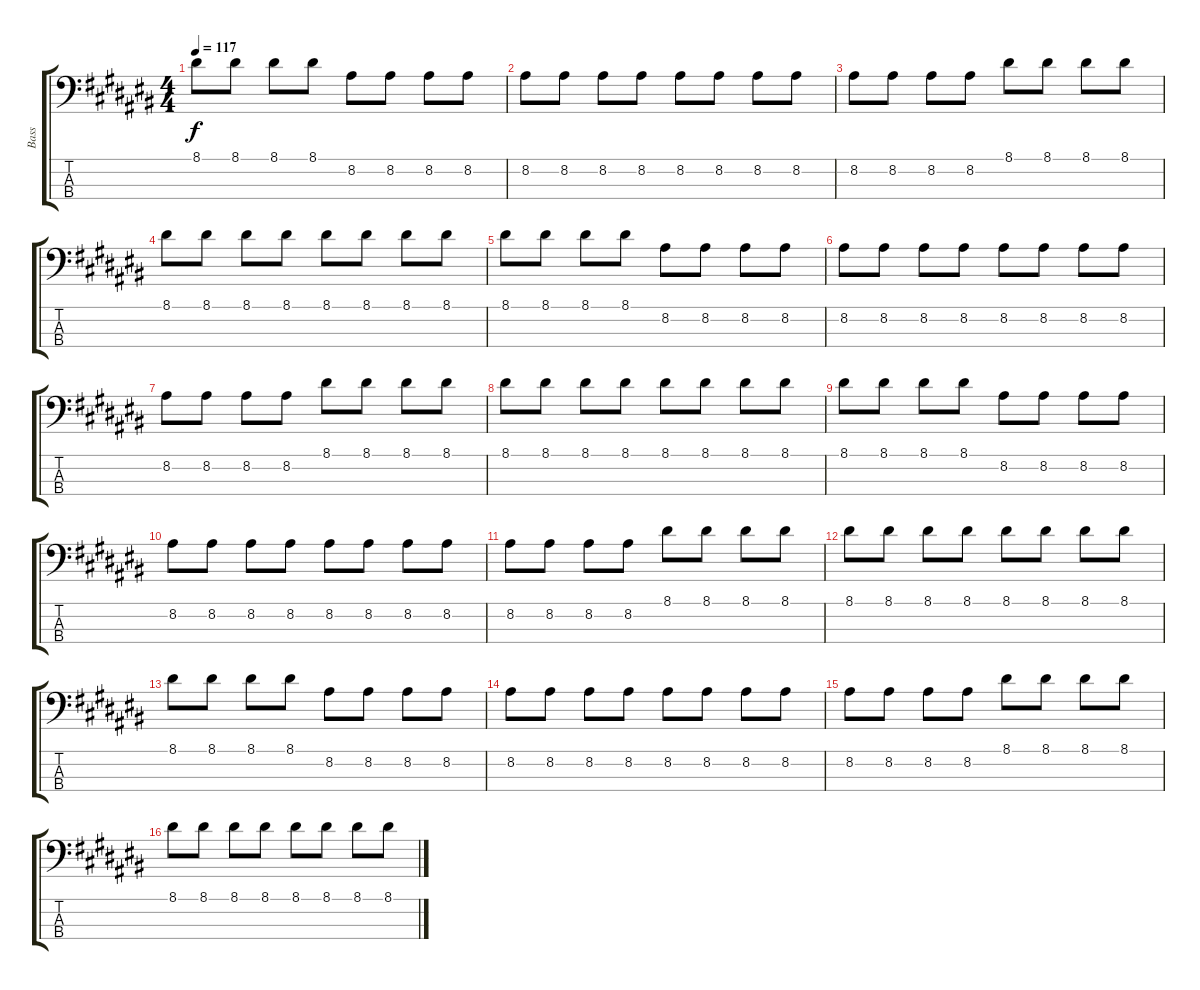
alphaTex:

\track ("Bass" "Bass") {instrument electricbassfinger}
\staff {score tabs}
\tuning (G2 D2 A1 E1) {hide}
\ts (4 4)
\tempo 117
\clef f4
\ks a#minor
8.1.8{dy f} 8.1.8 8.1.8 8.1.8 8.2.8 8.2.8 8.2.8 8.2.8 |
8.2.8 8.2.8 8.2.8 8.2.8 8.2.8 8.2.8 8.2.8 8.2.8 |
8.2.8 8.2.8 8.2.8 8.2.8 8.1.8 8.1.8 8.1.8 8.1.8 |
8.1.8 8.1.8 8.1.8 8.1.8 8.1.8 8.1.8 8.1.8 8.1.8 |
8.1.8 8.1.8 8.1.8 8.1.8 8.2.8 8.2.8 8.2.8 8.2.8 |
8.2.8 8.2.8 8.2.8 8.2.8 8.2.8 8.2.8 8.2.8 8.2.8 |
8.2.8 8.2.8 8.2.8 8.2.8 8.1.8 8.1.8 8.1.8 8.1.8 |
8.1.8 8.1.8 8.1.8 8.1.8 8.1.8 8.1.8 8.1.8 8.1.8 |
8.1.8 8.1.8 8.1.8 8.1.8 8.2.8 8.2.8 8.2.8 8.2.8 |
8.2.8 8.2.8 8.2.8 8.2.8 8.2.8 8.2.8 8.2.8 8.2.8 |
8.2.8 8.2.8 8.2.8 8.2.8 8.1.8 8.1.8 8.1.8 8.1.8 |
8.1.8 8.1.8 8.1.8 8.1.8 8.1.8 8.1.8 8.1.8 8.1.8 |
8.1.8 8.1.8 8.1.8 8.1.8 8.2.8 8.2.8 8.2.8 8.2.8 |
8.2.8 8.2.8 8.2.8 8.2.8 8.2.8 8.2.8 8.2.8 8.2.8 |
8.2.8 8.2.8 8.2.8 8.2.8 8.1.8 8.1.8 8.1.8 8.1.8 |
8.1.8 8.1.8 8.1.8 8.1.8 8.1.8 8.1.8 8.1.8 8.1.8
